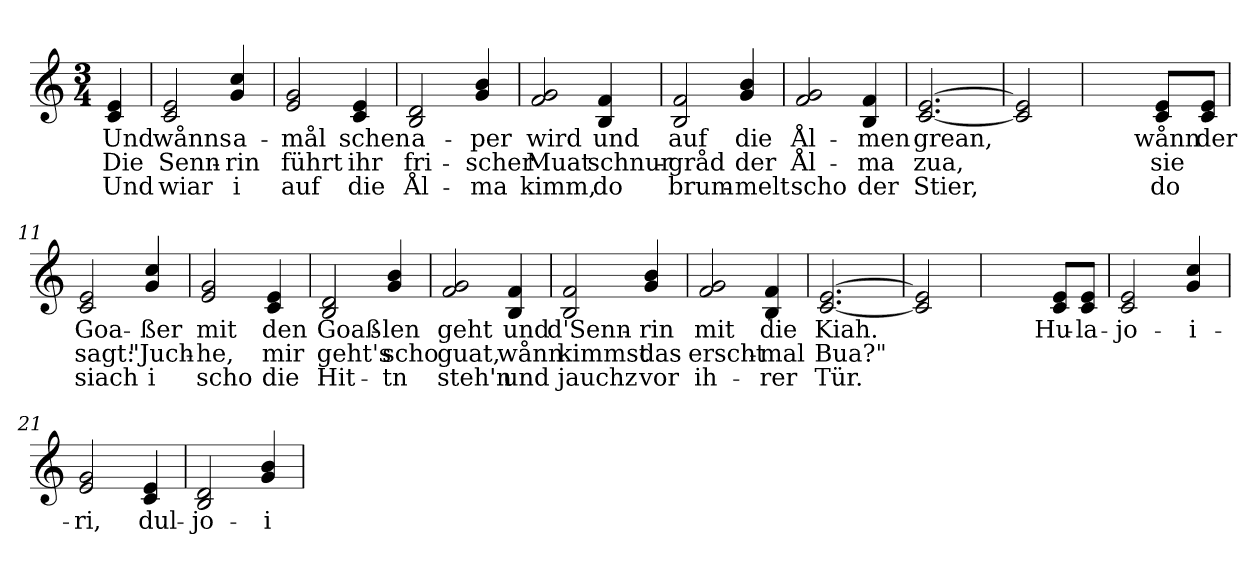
**kern	**text	**text	**text
*part1	*part1	*part1	*part1
*staff1	*staff1	*staff1	*staff1
!!LO:PB:g=z
*clefG2	*	*	*
*k[]	*	*	*
*C:	*	*	*
*M3/4	*	*	*
=1	=1	=1	=1
!	!LO:LY:b:color=#000000	!LO:LY:b:color=#000000	!LO:LY:b:color=#000000
4ci/ 4ei	Und	Die	Und
=2	=2	=2	=2
!	!LO:LY:b:color=#000000	!LO:LY:b:color=#000000	!LO:LY:b:color=#000000
2ci/ 2ei	wånns	Senn-	wiar
!	!LO:LY:b:color=#000000	!LO:LY:b:color=#000000	!LO:LY:b:color=#000000
4gi/ 4cci	a-	-rin	i
=3	=3	=3	=3
!	!LO:LY:b:color=#000000	!LO:LY:b:color=#000000	!LO:LY:b:color=#000000
2ei/ 2gi	-mål	führt	auf
!	!LO:LY:b:color=#000000	!LO:LY:b:color=#000000	!LO:LY:b:color=#000000
4ci/ 4ei	schen	ihr	die
=4	=4	=4	=4
!	!LO:LY:b:color=#000000	!LO:LY:b:color=#000000	!LO:LY:b:color=#000000
2Bi/ 2di	a-	fri-	Ål-
!	!LO:LY:b:color=#000000	!LO:LY:b:color=#000000	!LO:LY:b:color=#000000
4gi/ 4bi	-per	-scher	-ma
=5	=5	=5	=5
!	!LO:LY:b:color=#000000	!LO:LY:b:color=#000000	!LO:LY:b:color=#000000
2fi/ 2gi	wird	Muat	kimm,
!	!LO:LY:b:color=#000000	!LO:LY:b:color=#000000	!LO:LY:b:color=#000000
4Bi/ 4fi	und	schnur-	do
=6	=6	=6	=6
!	!LO:LY:b:color=#000000	!LO:LY:b:color=#000000	!LO:LY:b:color=#000000
2Bi/ 2fi	auf	-gråd	brum-
!	!LO:LY:b:color=#000000	!LO:LY:b:color=#000000	!LO:LY:b:color=#000000
4gi/ 4bi	die	der	-melt
=7	=7	=7	=7
!	!LO:LY:b:color=#000000	!LO:LY:b:color=#000000	!LO:LY:b:color=#000000
2fi/ 2gi	Ål-	Ål-	scho
!	!LO:LY:b:color=#000000	!LO:LY:b:color=#000000	!LO:LY:b:color=#000000
4Bi/ 4fi	-men	-ma	der
=8	=8	=8	=8
!	!LO:LY:b:color=#000000	!LO:LY:b:color=#000000	!LO:LY:b:color=#000000
[<2.ci/ [>2.ei	grean,	zua,	Stier,
=9	=9	=9	=9
2ci/] 2ei]	.	.	.
!!LO:LB:g=z
=10	=10	=10	=10
2ryy	.	.	.
!	!LO:LY:b:color=#000000	!LO:LY:b:color=#000000	!LO:LY:b:color=#000000
8ci/ 8eiL	wånn	sie	do
!	!LO:LY:b:color=#000000	!	!
8ci/ 8eiJ	der	.	.
=11	=11	=11	=11
!	!LO:LY:b:color=#000000	!LO:LY:b:color=#000000	!LO:LY:b:color=#000000
2ci/ 2ei	Goa-	sagt:	siach
!	!LO:LY:b:color=#000000	!LO:LY:b:color=#000000	!LO:LY:b:color=#000000
4gi/ 4cci	-ßer	"Juch-	i
=12	=12	=12	=12
!	!LO:LY:b:color=#000000	!LO:LY:b:color=#000000	!LO:LY:b:color=#000000
2ei/ 2gi	mit	-he,	scho
!	!LO:LY:b:color=#000000	!LO:LY:b:color=#000000	!LO:LY:b:color=#000000
4ci/ 4ei	den	mir	die
=13	=13	=13	=13
!	!LO:LY:b:color=#000000	!LO:LY:b:color=#000000	!LO:LY:b:color=#000000
2Bi/ 2di	Goaß-	geht's	Hit-
!	!LO:LY:b:color=#000000	!LO:LY:b:color=#000000	!LO:LY:b:color=#000000
4gi/ 4bi	-len	scho	-tn
=14	=14	=14	=14
!	!LO:LY:b:color=#000000	!LO:LY:b:color=#000000	!LO:LY:b:color=#000000
2fi/ 2gi	geht	guat,	steh'n
!	!LO:LY:b:color=#000000	!LO:LY:b:color=#000000	!LO:LY:b:color=#000000
4Bi/ 4fi	und	wånn	und
=15	=15	=15	=15
!	!LO:LY:b:color=#000000	!LO:LY:b:color=#000000	!LO:LY:b:color=#000000
2Bi/ 2fi	d'Senn-	kimmst	jauchz
!	!LO:LY:b:color=#000000	!LO:LY:b:color=#000000	!LO:LY:b:color=#000000
4gi/ 4bi	-rin	das	vor
=16	=16	=16	=16
!	!LO:LY:b:color=#000000	!LO:LY:b:color=#000000	!LO:LY:b:color=#000000
2fi/ 2gi	mit	erscht-	ih-
!	!LO:LY:b:color=#000000	!LO:LY:b:color=#000000	!LO:LY:b:color=#000000
4Bi/ 4fi	die	-mal	-rer
=17	=17	=17	=17
!	!LO:LY:b:color=#000000	!LO:LY:b:color=#000000	!LO:LY:b:color=#000000
[<2.ci/ [>2.ei	Kiah.	Bua?"	Tür.
=18	=18	=18	=18
2ci/] 2ei]	.	.	.
!!LO:LB:g=z
=19	=19	=19	=19
2ryy	.	.	.
!	!LO:LY:b:color=#000000	!	!
8ci/ 8eiL	Hu-	.	.
!	!LO:LY:b:color=#000000	!	!
8ci/ 8eiJ	-la-	.	.
=20	=20	=20	=20
!	!LO:LY:b:color=#000000	!	!
2ci/ 2ei	-jo-	.	.
!	!LO:LY:b:color=#000000	!	!
4gi/ 4cci	-i-	.	.
=21	=21	=21	=21
!	!LO:LY:b:color=#000000	!	!
2ei/ 2gi	-ri,	.	.
!	!LO:LY:b:color=#000000	!	!
4ci/ 4ei	dul-	.	.
=22	=22	=22	=22
!	!LO:LY:b:color=#000000	!	!
2Bi/ 2di	-jo-	.	.
!	!LO:LY:b:color=#000000	!	!
4gi/ 4bi	-i-	.	.
=	=	=	=
*-	*-	*-	*-
